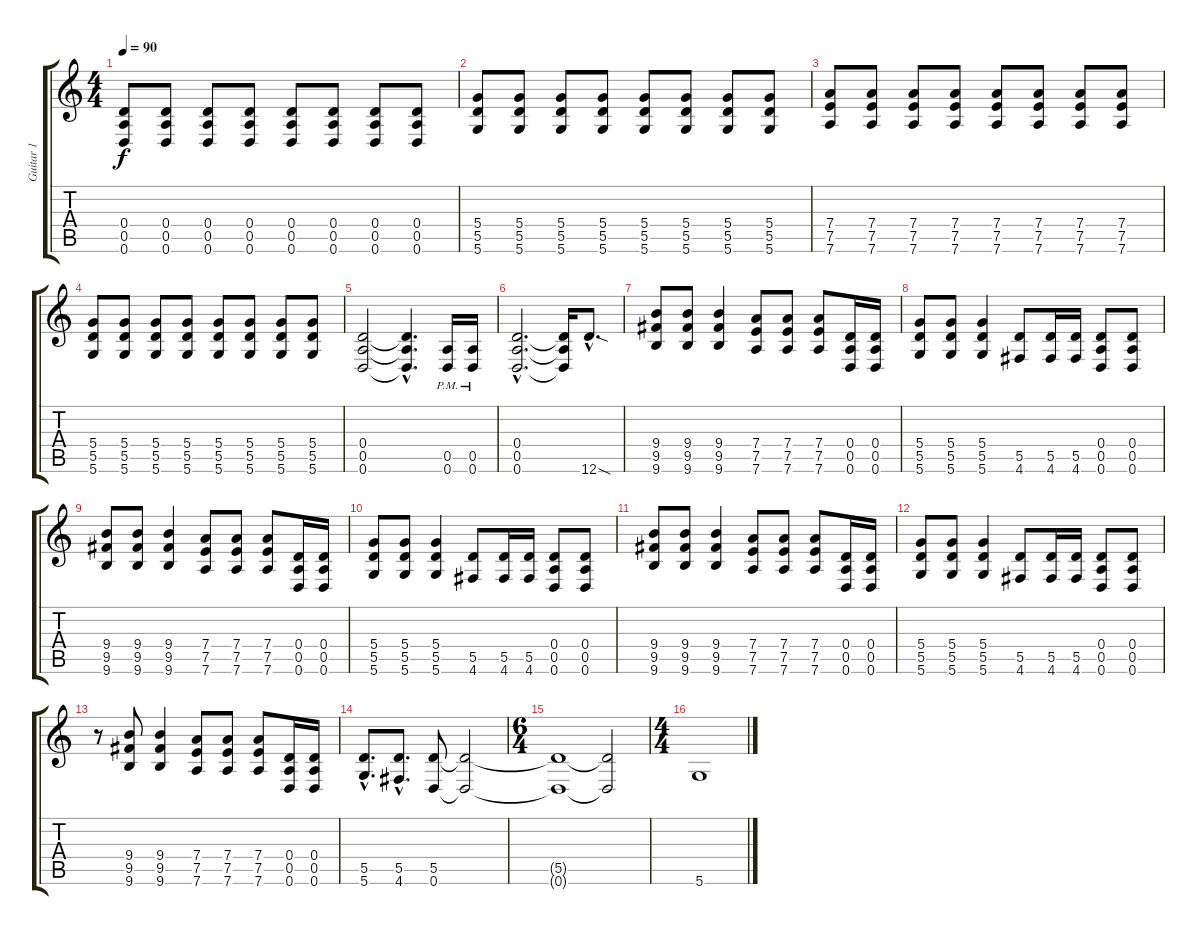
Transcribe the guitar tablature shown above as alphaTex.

\track ("Guitar 1" "Guitar 1") {instrument overdrivenguitar}
\staff {score tabs}
\tuning (E4 B3 G3 D3 A2 D2) {hide}
\ts (4 4)
\tempo 90
\clef g2
\ks c
(0.4 0.5 0.6).8{dy f} (0.4 0.5 0.6).8 (0.4 0.5 0.6).8 (0.4 0.5 0.6).8 (0.4 0.5 0.6).8 (0.4 0.5 0.6).8 (0.4 0.5 0.6).8 (0.4 0.5 0.6).8 |
(5.4 5.5 5.6).8 (5.4 5.5 5.6).8 (5.4 5.5 5.6).8 (5.4 5.5 5.6).8 (5.4 5.5 5.6).8 (5.4 5.5 5.6).8 (5.4 5.5 5.6).8 (5.4 5.5 5.6).8 |
(7.4 7.5 7.6).8 (7.4 7.5 7.6).8 (7.4 7.5 7.6).8 (7.4 7.5 7.6).8 (7.4 7.5 7.6).8 (7.4 7.5 7.6).8 (7.4 7.5 7.6).8 (7.4 7.5 7.6).8 |
(5.4 5.5 5.6).8 (5.4 5.5 5.6).8 (5.4 5.5 5.6).8 (5.4 5.5 5.6).8 (5.4 5.5 5.6).8 (5.4 5.5 5.6).8 (5.4 5.5 5.6).8 (5.4 5.5 5.6).8 |
(0.4 0.5 0.6).2 (0.4{hac t} 0.5{hac t} 0.6{hac t}).4{d} (0.5{pm} 0.6{pm}).16 (0.5{pm} 0.6{pm}).16 |
(0.4{hac} 0.5{hac} 0.6{hac}).2{d} (0.4{t} 0.5{t} 0.6{t}).16 12.6{sod hac}.8{d} |
(9.4 9.5 9.6).8 (9.4 9.5 9.6).8 (9.4 9.5 9.6).4 (7.4 7.5 7.6).8 (7.4 7.5 7.6).8 (7.4 7.5 7.6).8 (0.4 0.5 0.6).16 (0.4 0.5 0.6).16 |
(5.4 5.5 5.6).8 (5.4 5.5 5.6).8 (5.4 5.5 5.6).4 (5.5 4.6).8 (5.5 4.6).16 (5.5 4.6).16 (0.4 0.5 0.6).8 (0.4 0.5 0.6).8 |
(9.4 9.5 9.6).8 (9.4 9.5 9.6).8 (9.4 9.5 9.6).4 (7.4 7.5 7.6).8 (7.4 7.5 7.6).8 (7.4 7.5 7.6).8 (0.4 0.5 0.6).16 (0.4 0.5 0.6).16 |
(5.4 5.5 5.6).8 (5.4 5.5 5.6).8 (5.4 5.5 5.6).4 (5.5 4.6).8 (5.5 4.6).16 (5.5 4.6).16 (0.4 0.5 0.6).8 (0.4 0.5 0.6).8 |
(9.4 9.5 9.6).8 (9.4 9.5 9.6).8 (9.4 9.5 9.6).4 (7.4 7.5 7.6).8 (7.4 7.5 7.6).8 (7.4 7.5 7.6).8 (0.4 0.5 0.6).16 (0.4 0.5 0.6).16 |
(5.4 5.5 5.6).8 (5.4 5.5 5.6).8 (5.4 5.5 5.6).4 (5.5 4.6).8 (5.5 4.6).16 (5.5 4.6).16 (0.4 0.5 0.6).8 (0.4 0.5 0.6).8 |
r.8 (9.4 9.5 9.6).8 (9.4 9.5 9.6).4 (7.4 7.5 7.6).8 (7.4 7.5 7.6).8 (7.4 7.5 7.6).8 (0.4 0.5 0.6).16 (0.4 0.5 0.6).16 |
(5.5{hac} 5.6{hac}).8{d} (5.5{hac} 4.6{hac}).8{d} (5.5 0.6).8 (5.5{t} 0.6{t}).2 |
\ts (6 4)
(5.5{t} 0.6{t}).1 (5.5{t} 0.6{t}).2 |
\ts (4 4)
5.6.1
